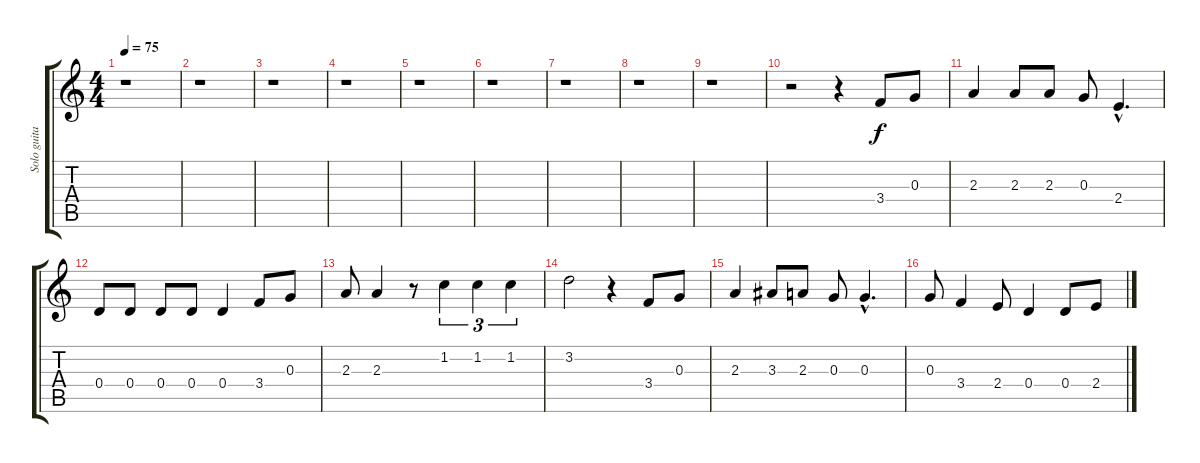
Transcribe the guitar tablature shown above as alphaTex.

\track ("Solo guitar" "Solo guita") {instrument distortionguitar}
\staff {score tabs}
\tuning (E4 B3 G3 D3 A2 E2) {hide}
\ts (4 4)
\tempo 75
\clef g2
\ks c
r.1{dy f} |
r.1 |
r.1 |
r.1 |
r.1 |
r.1 |
r.1 |
r.1 |
r.1 |
r.2 r.4 3.4.8 0.3.8 |
2.3.4 2.3.8 2.3.8 0.3.8 2.4{hac}.4{d} |
0.4.8 0.4.8 0.4.8 0.4.8 0.4.4 3.4.8 0.3.8 |
2.3.8 2.3.4 r.8 1.2.4{tu (3 2)} 1.2.4{tu (3 2)} 1.2.4{tu (3 2)} |
3.2.2 r.4 3.4.8 0.3.8 |
2.3.4 3.3.8 2.3.8 0.3.8 0.3{hac}.4{d} |
0.3.8 3.4.4 2.4.8 0.4.4 0.4.8 2.4.8
